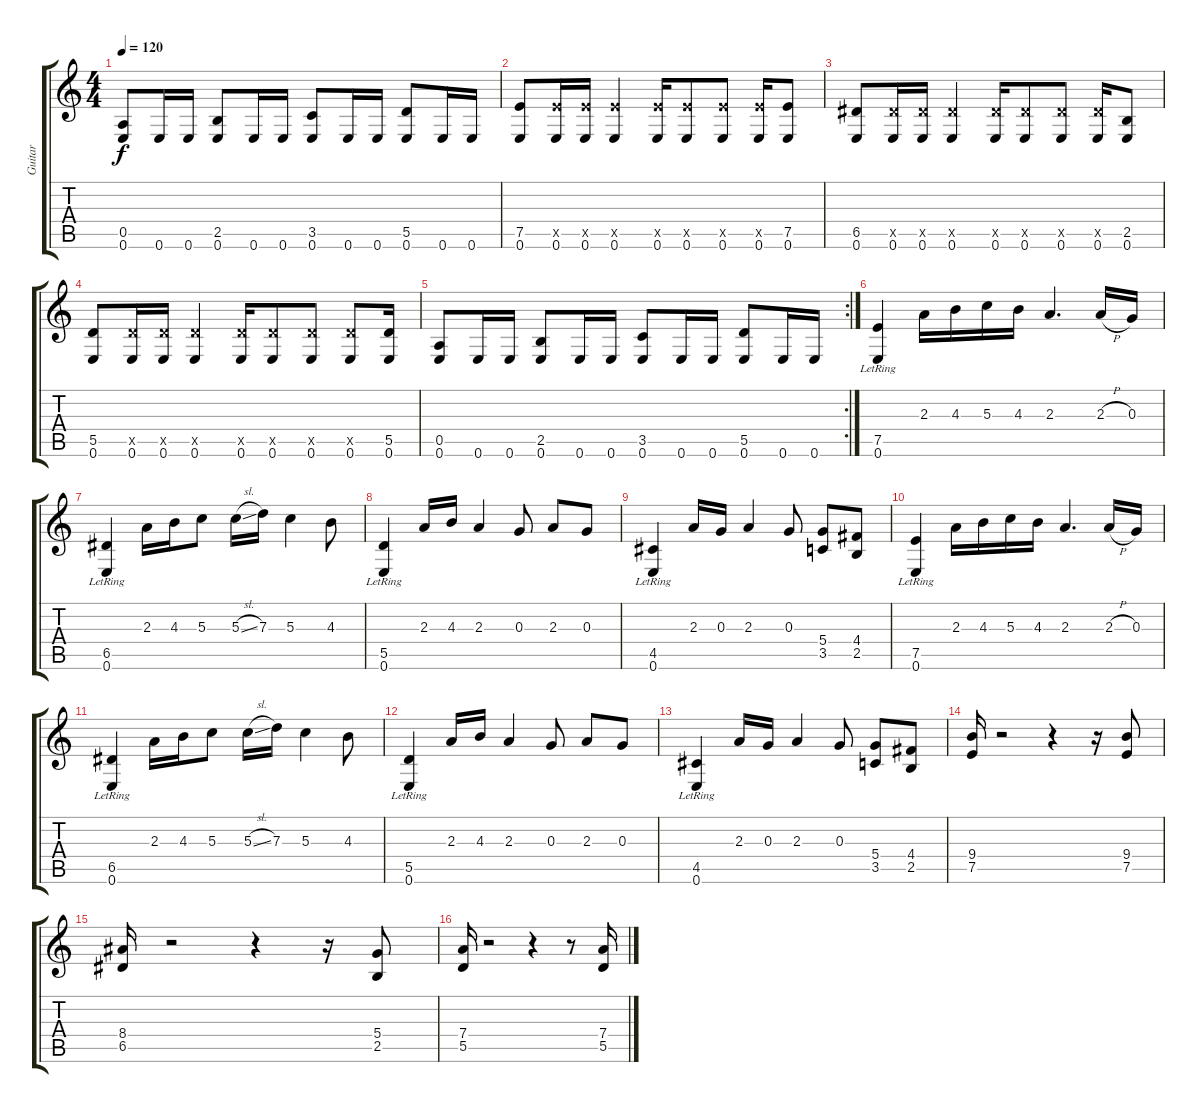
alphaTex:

\track ("Guitar" "Guitar") {instrument electricguitarclean}
\staff {score tabs}
\tuning (E4 B3 G3 D3 A2 E2) {hide}
\ts (4 4)
\tempo 120
\clef g2
\ks c
(0.5 0.6).8{dy f} 0.6.16 0.6.16 (2.5 0.6).8 0.6.16 0.6.16 (3.5 0.6).8 0.6.16 0.6.16 (5.5 0.6).8 0.6.16 0.6.16 |
(7.5 0.6).8 (7.5{x} 0.6).16 (7.5{x} 0.6).16 (7.5{x} 0.6).4 (7.5{x} 0.6).16 (7.5{x} 0.6).8 (7.5{x} 0.6).8 (7.5{x} 0.6).16 (7.5 0.6).8 |
(6.5 0.6).8 (6.5{x} 0.6).16 (6.5{x} 0.6).16 (6.5{x} 0.6).4 (6.5{x} 0.6).16 (6.5{x} 0.6).8 (6.5{x} 0.6).8 (6.5{x} 0.6).16 (2.5 0.6).8 |
(5.5 0.6).8 (5.5{x} 0.6).16 (5.5{x} 0.6).16 (5.5{x} 0.6).4 (5.5{x} 0.6).16 (5.5{x} 0.6).8 (5.5{x} 0.6).8 (5.5{x} 0.6).8 (5.5 0.6).16 |
\rc 2
(0.5 0.6).8 0.6.16 0.6.16 (2.5 0.6).8 0.6.16 0.6.16 (3.5 0.6).8 0.6.16 0.6.16 (5.5 0.6).8 0.6.16 0.6.16 |
(7.5{lr} 0.6{lr}).4 2.3.16 4.3.16 5.3.16 4.3.16 2.3.4{d} 2.3{h}.16 0.3.16 |
(6.5{lr} 0.6{lr}).4 2.3.16 4.3.16 5.3.8 5.3{sl}.16 7.3.16 5.3.4 4.3.8 |
(5.5{lr} 0.6{lr}).4 2.3.16 4.3.16 2.3.4 0.3.8 2.3.8 0.3.8 |
(4.5{lr} 0.6{lr}).4 2.3.16 0.3.16 2.3.4 0.3.8 (5.4 3.5).8 (4.4 2.5).8 |
(7.5{lr} 0.6{lr}).4 2.3.16 4.3.16 5.3.16 4.3.16 2.3.4{d} 2.3{h}.16 0.3.16 |
(6.5{lr} 0.6{lr}).4 2.3.16 4.3.16 5.3.8 5.3{sl}.16 7.3.16 5.3.4 4.3.8 |
(5.5{lr} 0.6{lr}).4 2.3.16 4.3.16 2.3.4 0.3.8 2.3.8 0.3.8 |
(4.5{lr} 0.6{lr}).4 2.3.16 0.3.16 2.3.4 0.3.8 (5.4 3.5).8 (4.4 2.5).8 |
(9.4 7.5).16 r.2 r.4 r.16 (9.4 7.5).8 |
(8.4 6.5).16 r.2 r.4 r.16 (5.4 2.5).8 |
(7.4 5.5).16 r.2 r.4 r.8 (7.4 5.5).16
